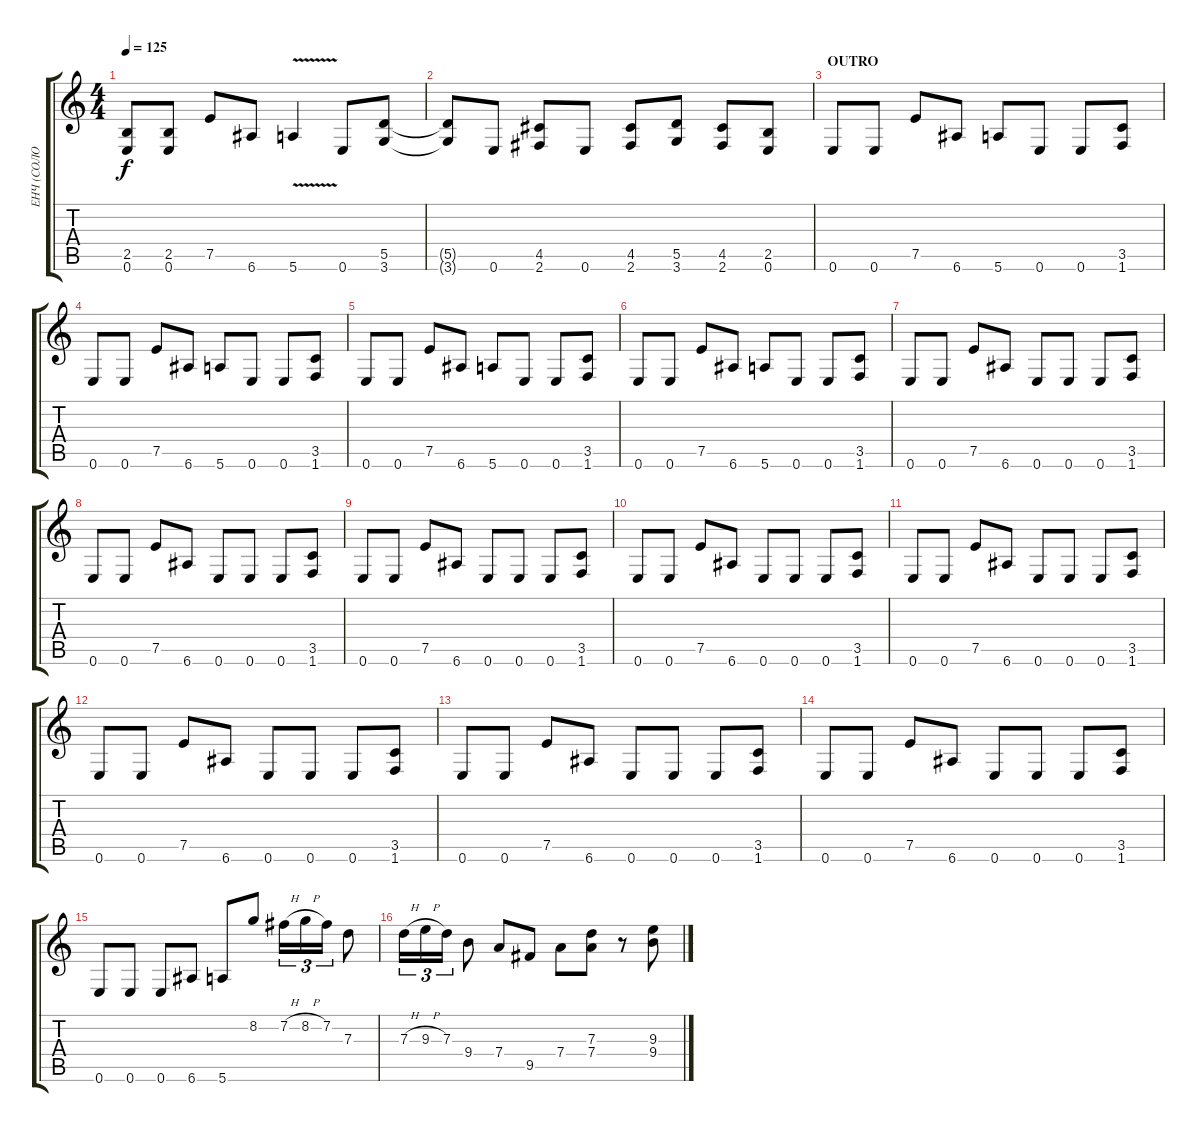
\track ("ЕНЧ (СОЛО гитара)" "ЕНЧ (СОЛО ") {instrument distortionguitar}
\staff {score tabs}
\tuning (E4 B3 G3 D3 A2 E2) {hide}
\ts (4 4)
\tempo 125
\clef g2
\ks c
(2.5{t} 0.6{t}).8{dy f} (2.5 0.6).8 7.5.8 6.6.8 5.6{v}.4 0.6.8 (5.5 3.6).8 |
(5.5{t} 3.6{t}).8 0.6.8 (4.5 2.6).8 0.6.8 (4.5 2.6).8 (5.5 3.6).8 (4.5 2.6).8 (2.5 0.6).8 |
\section ("" "OUTRO")
0.6.8 0.6.8 7.5.8 6.6.8 5.6.8 0.6.8 0.6.8 (3.5 1.6).8 |
0.6.8 0.6.8 7.5.8 6.6.8 5.6.8 0.6.8 0.6.8 (3.5 1.6).8 |
0.6.8 0.6.8 7.5.8 6.6.8 5.6.8 0.6.8 0.6.8 (3.5 1.6).8 |
0.6.8 0.6.8 7.5.8 6.6.8 5.6.8 0.6.8 0.6.8 (3.5 1.6).8 |
0.6.8 0.6.8 7.5.8 6.6.8 0.6.8 0.6.8 0.6.8 (3.5 1.6).8 |
0.6.8 0.6.8 7.5.8 6.6.8 0.6.8 0.6.8 0.6.8 (3.5 1.6).8 |
0.6.8 0.6.8 7.5.8 6.6.8 0.6.8 0.6.8 0.6.8 (3.5 1.6).8 |
0.6.8 0.6.8 7.5.8 6.6.8 0.6.8 0.6.8 0.6.8 (3.5 1.6).8 |
0.6.8 0.6.8 7.5.8 6.6.8 0.6.8 0.6.8 0.6.8 (3.5 1.6).8 |
0.6.8 0.6.8 7.5.8 6.6.8 0.6.8 0.6.8 0.6.8 (3.5 1.6).8 |
0.6.8 0.6.8 7.5.8 6.6.8 0.6.8 0.6.8 0.6.8 (3.5 1.6).8 |
0.6.8 0.6.8 7.5.8 6.6.8 0.6.8 0.6.8 0.6.8 (3.5 1.6).8 |
0.6.8 0.6.8 0.6.8 6.6.8 5.6.8 8.2.8 7.2{h}.16{tu (3 2)} 8.2{h}.16{tu (3 2)} 7.2.16{tu (3 2)} 7.3.8 |
7.3{h}.16{tu (3 2)} 9.3{h}.16{tu (3 2)} 7.3.16{tu (3 2)} 9.4.8 7.4.8 9.5.8 7.4.8 (7.3 7.4).8 r.8 (9.3 9.4).8
